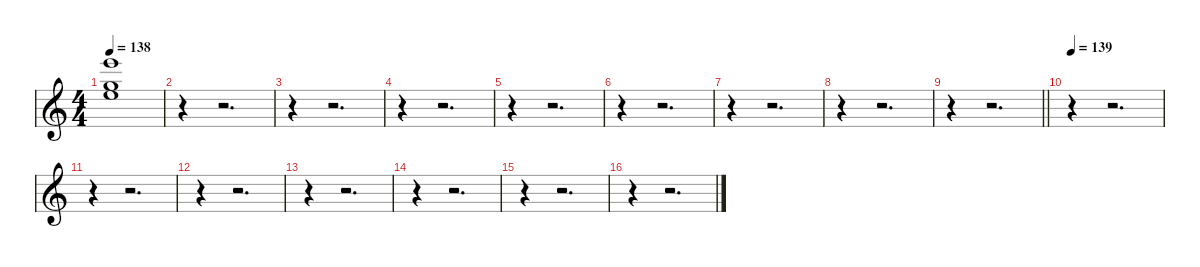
\defaultSystemsLayout 4
\hideDynamics
\bracketExtendMode nobrackets
\singleTrackTrackNamePolicy hidden
\multiTrackTrackNamePolicy hidden
\otherSystemsTrackNameOrientation horizontal
\track ("Jamie Meyer" "vln.") {instrument stringensemble2}
\staff {score}
\tuning (E4 C4 G3 C3 G2 C2)
\ts (4 4)
\tempo 138
\clef g2
\ks c
(24.1{t} 19.2{t} 21.3{t}).1{dy f beam Down} |
r.4{beam Down} r.2{d beam Down} |
r.4{beam Down} r.2{d beam Down} |
r.4{beam Down} r.2{d beam Down} |
r.4{beam Down} r.2{d beam Down} |
r.4{beam Down} r.2{d beam Down} |
r.4{beam Down} r.2{d beam Down} |
r.4{beam Down} r.2{d beam Down} |
\barLineRight lightlight
r.4{beam Down} r.2{d beam Down} |
\tempo 139
r.4{beam Down} r.2{d beam Down} |
r.4{beam Down} r.2{d beam Down} |
r.4{beam Down} r.2{d beam Down} |
r.4{beam Down} r.2{d beam Down} |
r.4{beam Down} r.2{d beam Down} |
r.4{beam Down} r.2{d beam Down} |
r.4{beam Down} r.2{d beam Down}
